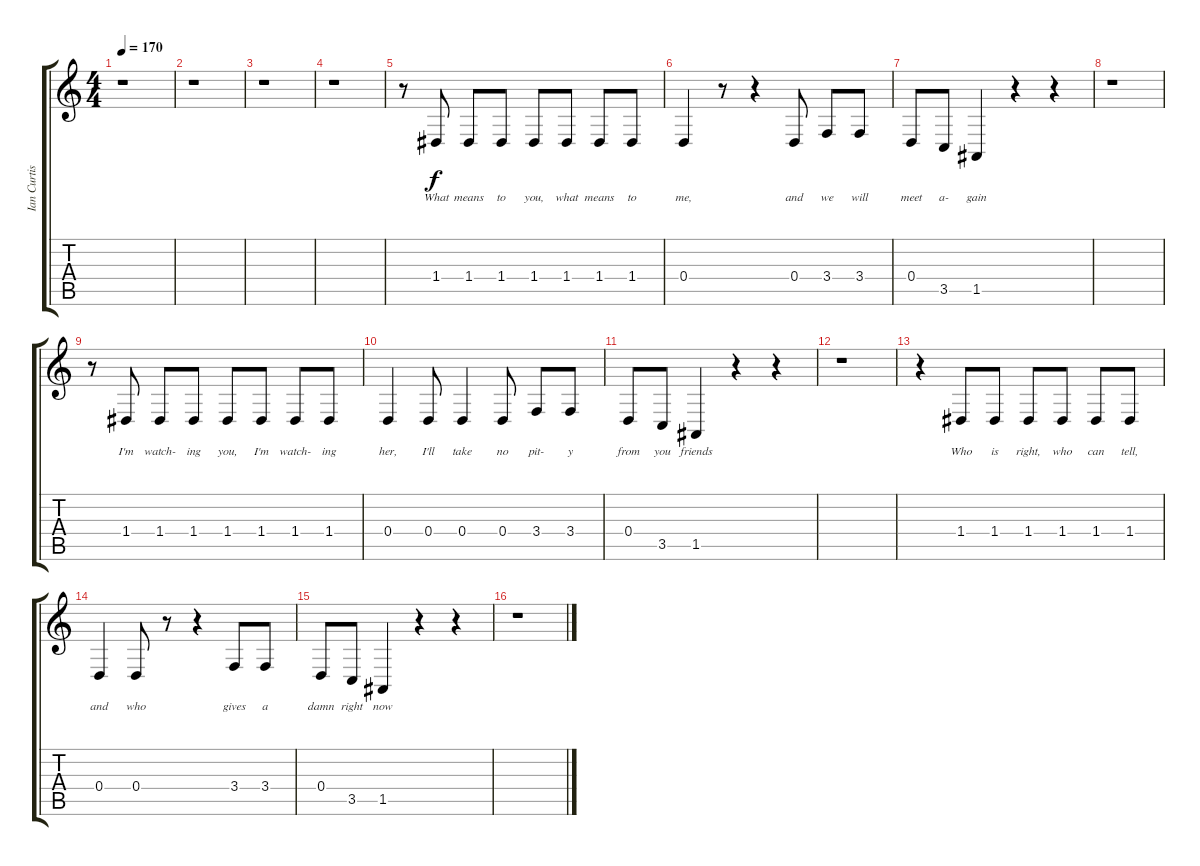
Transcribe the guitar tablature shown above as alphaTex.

\track ("Ian Curtis (Vocals)" "Ian Curtis") {instrument tenorsax}
\staff {score tabs}
\tuning (E4 B3 G3 D3 A2 E2) {hide}
\ts (4 4)
\tempo 170
\clef g2
\ks c
r.1{dy f} |
r.1 |
r.1 |
r.1 |
r.8 1.4.8{lyrics (0 "What") lyrics (1 "") lyrics (2 "") lyrics (3 "") lyrics (4 "")} 1.4.8{lyrics (0 "means") lyrics (1 "") lyrics (2 "") lyrics (3 "") lyrics (4 "")} 1.4.8{lyrics (0 "to") lyrics (1 "") lyrics (2 "") lyrics (3 "") lyrics (4 "")} 1.4.8{lyrics (0 "you,") lyrics (1 "") lyrics (2 "") lyrics (3 "") lyrics (4 "")} 1.4.8{lyrics (0 "what") lyrics (1 "") lyrics (2 "") lyrics (3 "") lyrics (4 "")} 1.4.8{lyrics (0 "means") lyrics (1 "") lyrics (2 "") lyrics (3 "") lyrics (4 "")} 1.4.8{lyrics (0 "to") lyrics (1 "") lyrics (2 "") lyrics (3 "") lyrics (4 "")} |
0.4.4{lyrics (0 "me,") lyrics (1 "") lyrics (2 "") lyrics (3 "") lyrics (4 "")} r.8 r.4 0.4.8{lyrics (0 "and") lyrics (1 "") lyrics (2 "") lyrics (3 "") lyrics (4 "")} 3.4.8{lyrics (0 "we") lyrics (1 "") lyrics (2 "") lyrics (3 "") lyrics (4 "")} 3.4.8{lyrics (0 "will") lyrics (1 "") lyrics (2 "") lyrics (3 "") lyrics (4 "")} |
0.4.8{lyrics (0 "meet") lyrics (1 "") lyrics (2 "") lyrics (3 "") lyrics (4 "")} 3.5.8{lyrics (0 "a-") lyrics (1 "") lyrics (2 "") lyrics (3 "") lyrics (4 "")} 1.5.4{lyrics (0 "gain") lyrics (1 "") lyrics (2 "") lyrics (3 "") lyrics (4 "")} r.4 r.4 |
r.1 |
r.8 1.4.8{lyrics (0 "I'm") lyrics (1 "") lyrics (2 "") lyrics (3 "") lyrics (4 "")} 1.4.8{lyrics (0 "watch-") lyrics (1 "") lyrics (2 "") lyrics (3 "") lyrics (4 "")} 1.4.8{lyrics (0 "ing") lyrics (1 "") lyrics (2 "") lyrics (3 "") lyrics (4 "")} 1.4.8{lyrics (0 "you,") lyrics (1 "") lyrics (2 "") lyrics (3 "") lyrics (4 "")} 1.4.8{lyrics (0 "I'm") lyrics (1 "") lyrics (2 "") lyrics (3 "") lyrics (4 "")} 1.4.8{lyrics (0 "watch-") lyrics (1 "") lyrics (2 "") lyrics (3 "") lyrics (4 "")} 1.4.8{lyrics (0 "ing") lyrics (1 "") lyrics (2 "") lyrics (3 "") lyrics (4 "")} |
0.4.4{lyrics (0 "her,") lyrics (1 "") lyrics (2 "") lyrics (3 "") lyrics (4 "")} 0.4.8{lyrics (0 "I'll") lyrics (1 "") lyrics (2 "") lyrics (3 "") lyrics (4 "")} 0.4.4{lyrics (0 "take") lyrics (1 "") lyrics (2 "") lyrics (3 "") lyrics (4 "")} 0.4.8{lyrics (0 "no") lyrics (1 "") lyrics (2 "") lyrics (3 "") lyrics (4 "")} 3.4.8{lyrics (0 "pit-") lyrics (1 "") lyrics (2 "") lyrics (3 "") lyrics (4 "")} 3.4.8{lyrics (0 "y") lyrics (1 "") lyrics (2 "") lyrics (3 "") lyrics (4 "")} |
0.4.8{lyrics (0 "from") lyrics (1 "") lyrics (2 "") lyrics (3 "") lyrics (4 "")} 3.5.8{lyrics (0 "you") lyrics (1 "") lyrics (2 "") lyrics (3 "") lyrics (4 "")} 1.5.4{lyrics (0 "friends") lyrics (1 "") lyrics (2 "") lyrics (3 "") lyrics (4 "")} r.4 r.4 |
r.1 |
r.4 1.4.8{lyrics (0 "Who") lyrics (1 "") lyrics (2 "") lyrics (3 "") lyrics (4 "")} 1.4.8{lyrics (0 "is") lyrics (1 "") lyrics (2 "") lyrics (3 "") lyrics (4 "")} 1.4.8{lyrics (0 "right,") lyrics (1 "") lyrics (2 "") lyrics (3 "") lyrics (4 "")} 1.4.8{lyrics (0 "who") lyrics (1 "") lyrics (2 "") lyrics (3 "") lyrics (4 "")} 1.4.8{lyrics (0 "can") lyrics (1 "") lyrics (2 "") lyrics (3 "") lyrics (4 "")} 1.4.8{lyrics (0 "tell,") lyrics (1 "") lyrics (2 "") lyrics (3 "") lyrics (4 "")} |
0.4.4{lyrics (0 "and") lyrics (1 "") lyrics (2 "") lyrics (3 "") lyrics (4 "")} 0.4.8{lyrics (0 "who") lyrics (1 "") lyrics (2 "") lyrics (3 "") lyrics (4 "")} r.8 r.4 3.4.8{lyrics (0 "gives") lyrics (1 "") lyrics (2 "") lyrics (3 "") lyrics (4 "")} 3.4.8{lyrics (0 "a") lyrics (1 "") lyrics (2 "") lyrics (3 "") lyrics (4 "")} |
0.4.8{lyrics (0 "damn") lyrics (1 "") lyrics (2 "") lyrics (3 "") lyrics (4 "")} 3.5.8{lyrics (0 "right") lyrics (1 "") lyrics (2 "") lyrics (3 "") lyrics (4 "")} 1.5.4{lyrics (0 "now") lyrics (1 "") lyrics (2 "") lyrics (3 "") lyrics (4 "")} r.4 r.4 |
r.1
